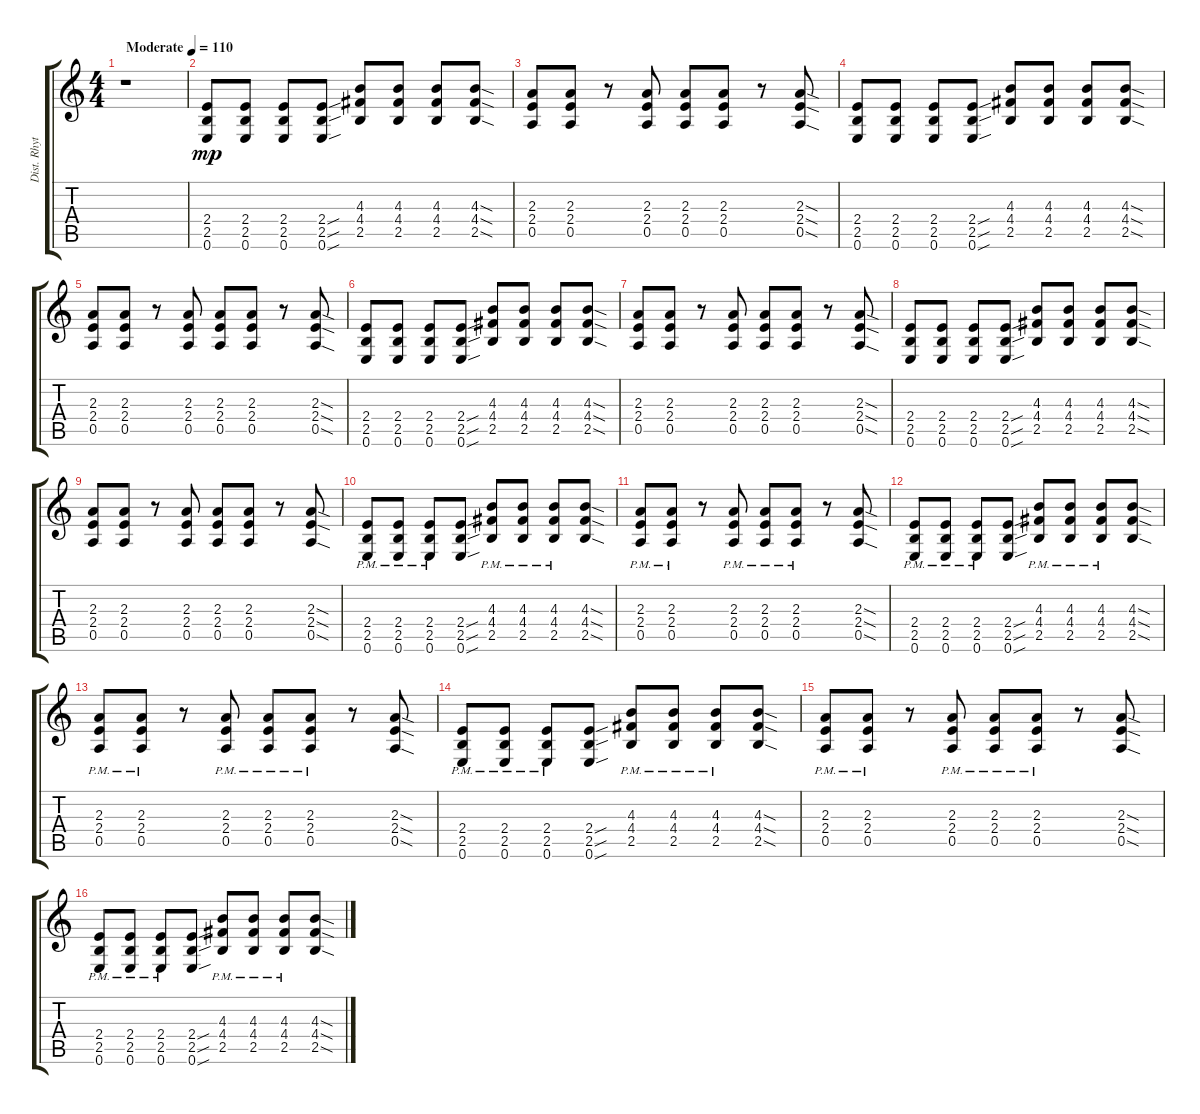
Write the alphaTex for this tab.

\track ("Dist. Rhythm" "Dist. Rhyt") {instrument distortionguitar}
\staff {score tabs}
\tuning (E4 B3 G3 D3 A2 E2) {hide}
\ts (4 4)
\tempo (110 "Moderate")
\clef g2
\ks c
r.1{dy mp instrument distortionguitar} |
(2.4 2.5 0.6).8 (2.4 2.5 0.6).8 (2.4 2.5 0.6).8 (2.4{sou} 2.5{sou} 0.6{sou}).8 (4.3 4.4 2.5).8 (4.3 4.4 2.5).8 (4.3 4.4 2.5).8 (4.3{sod} 4.4{sod} 2.5{sod}).8 |
(2.3 2.4 0.5).8 (2.3 2.4 0.5).8 r.8 (2.3 2.4 0.5).8 (2.3 2.4 0.5).8 (2.3 2.4 0.5).8 r.8 (2.3{sod} 2.4{sod} 0.5{sod}).8 |
(2.4 2.5 0.6).8 (2.4 2.5 0.6).8 (2.4 2.5 0.6).8 (2.4{sou} 2.5{sou} 0.6{sou}).8 (4.3 4.4 2.5).8 (4.3 4.4 2.5).8 (4.3 4.4 2.5).8 (4.3{sod} 4.4{sod} 2.5{sod}).8 |
(2.3 2.4 0.5).8 (2.3 2.4 0.5).8 r.8 (2.3 2.4 0.5).8 (2.3 2.4 0.5).8 (2.3 2.4 0.5).8 r.8 (2.3{sod} 2.4{sod} 0.5{sod}).8 |
(2.4 2.5 0.6).8 (2.4 2.5 0.6).8 (2.4 2.5 0.6).8 (2.4{sou} 2.5{sou} 0.6{sou}).8 (4.3 4.4 2.5).8 (4.3 4.4 2.5).8 (4.3 4.4 2.5).8 (4.3{sod} 4.4{sod} 2.5{sod}).8 |
(2.3 2.4 0.5).8 (2.3 2.4 0.5).8 r.8 (2.3 2.4 0.5).8 (2.3 2.4 0.5).8 (2.3 2.4 0.5).8 r.8 (2.3{sod} 2.4{sod} 0.5{sod}).8 |
(2.4 2.5 0.6).8 (2.4 2.5 0.6).8 (2.4 2.5 0.6).8 (2.4{sou} 2.5{sou} 0.6{sou}).8 (4.3 4.4 2.5).8 (4.3 4.4 2.5).8 (4.3 4.4 2.5).8 (4.3{sod} 4.4{sod} 2.5{sod}).8 |
(2.3 2.4 0.5).8 (2.3 2.4 0.5).8 r.8 (2.3 2.4 0.5).8 (2.3 2.4 0.5).8 (2.3 2.4 0.5).8 r.8 (2.3{sod} 2.4{sod} 0.5{sod}).8 |
(2.4{pm} 2.5{pm} 0.6{pm}).8 (2.4{pm} 2.5{pm} 0.6{pm}).8 (2.4{pm} 2.5{pm} 0.6{pm}).8 (2.4{sou} 2.5{sou} 0.6{sou}).8 (4.3{pm} 4.4{pm} 2.5{pm}).8 (4.3{pm} 4.4{pm} 2.5{pm}).8 (4.3{pm} 4.4{pm} 2.5{pm}).8 (4.3{sod} 4.4{sod} 2.5{sod}).8 |
(2.3{pm} 2.4{pm} 0.5{pm}).8 (2.3{pm} 2.4{pm} 0.5{pm}).8 r.8 (2.3{pm} 2.4{pm} 0.5{pm}).8 (2.3{pm} 2.4{pm} 0.5{pm}).8 (2.3{pm} 2.4{pm} 0.5{pm}).8 r.8 (2.3{sod} 2.4{sod} 0.5{sod}).8 |
(2.4{pm} 2.5{pm} 0.6{pm}).8 (2.4{pm} 2.5{pm} 0.6{pm}).8 (2.4{pm} 2.5{pm} 0.6{pm}).8 (2.4{sou} 2.5{sou} 0.6{sou}).8 (4.3{pm} 4.4{pm} 2.5{pm}).8 (4.3{pm} 4.4{pm} 2.5{pm}).8 (4.3{pm} 4.4{pm} 2.5{pm}).8 (4.3{sod} 4.4{sod} 2.5{sod}).8 |
(2.3{pm} 2.4{pm} 0.5{pm}).8 (2.3{pm} 2.4{pm} 0.5{pm}).8 r.8 (2.3{pm} 2.4{pm} 0.5{pm}).8 (2.3{pm} 2.4{pm} 0.5{pm}).8 (2.3{pm} 2.4{pm} 0.5{pm}).8 r.8 (2.3{sod} 2.4{sod} 0.5{sod}).8 |
(2.4{pm} 2.5{pm} 0.6{pm}).8 (2.4{pm} 2.5{pm} 0.6{pm}).8 (2.4{pm} 2.5{pm} 0.6{pm}).8 (2.4{sou} 2.5{sou} 0.6{sou}).8 (4.3{pm} 4.4{pm} 2.5{pm}).8 (4.3{pm} 4.4{pm} 2.5{pm}).8 (4.3{pm} 4.4{pm} 2.5{pm}).8 (4.3{sod} 4.4{sod} 2.5{sod}).8 |
(2.3{pm} 2.4{pm} 0.5{pm}).8 (2.3{pm} 2.4{pm} 0.5{pm}).8 r.8 (2.3{pm} 2.4{pm} 0.5{pm}).8 (2.3{pm} 2.4{pm} 0.5{pm}).8 (2.3{pm} 2.4{pm} 0.5{pm}).8 r.8 (2.3{sod} 2.4{sod} 0.5{sod}).8 |
(2.4{pm} 2.5{pm} 0.6{pm}).8 (2.4{pm} 2.5{pm} 0.6{pm}).8 (2.4{pm} 2.5{pm} 0.6{pm}).8 (2.4{sou} 2.5{sou} 0.6{sou}).8 (4.3{pm} 4.4{pm} 2.5{pm}).8 (4.3{pm} 4.4{pm} 2.5{pm}).8 (4.3{pm} 4.4{pm} 2.5{pm}).8 (4.3{sod} 4.4{sod} 2.5{sod}).8
